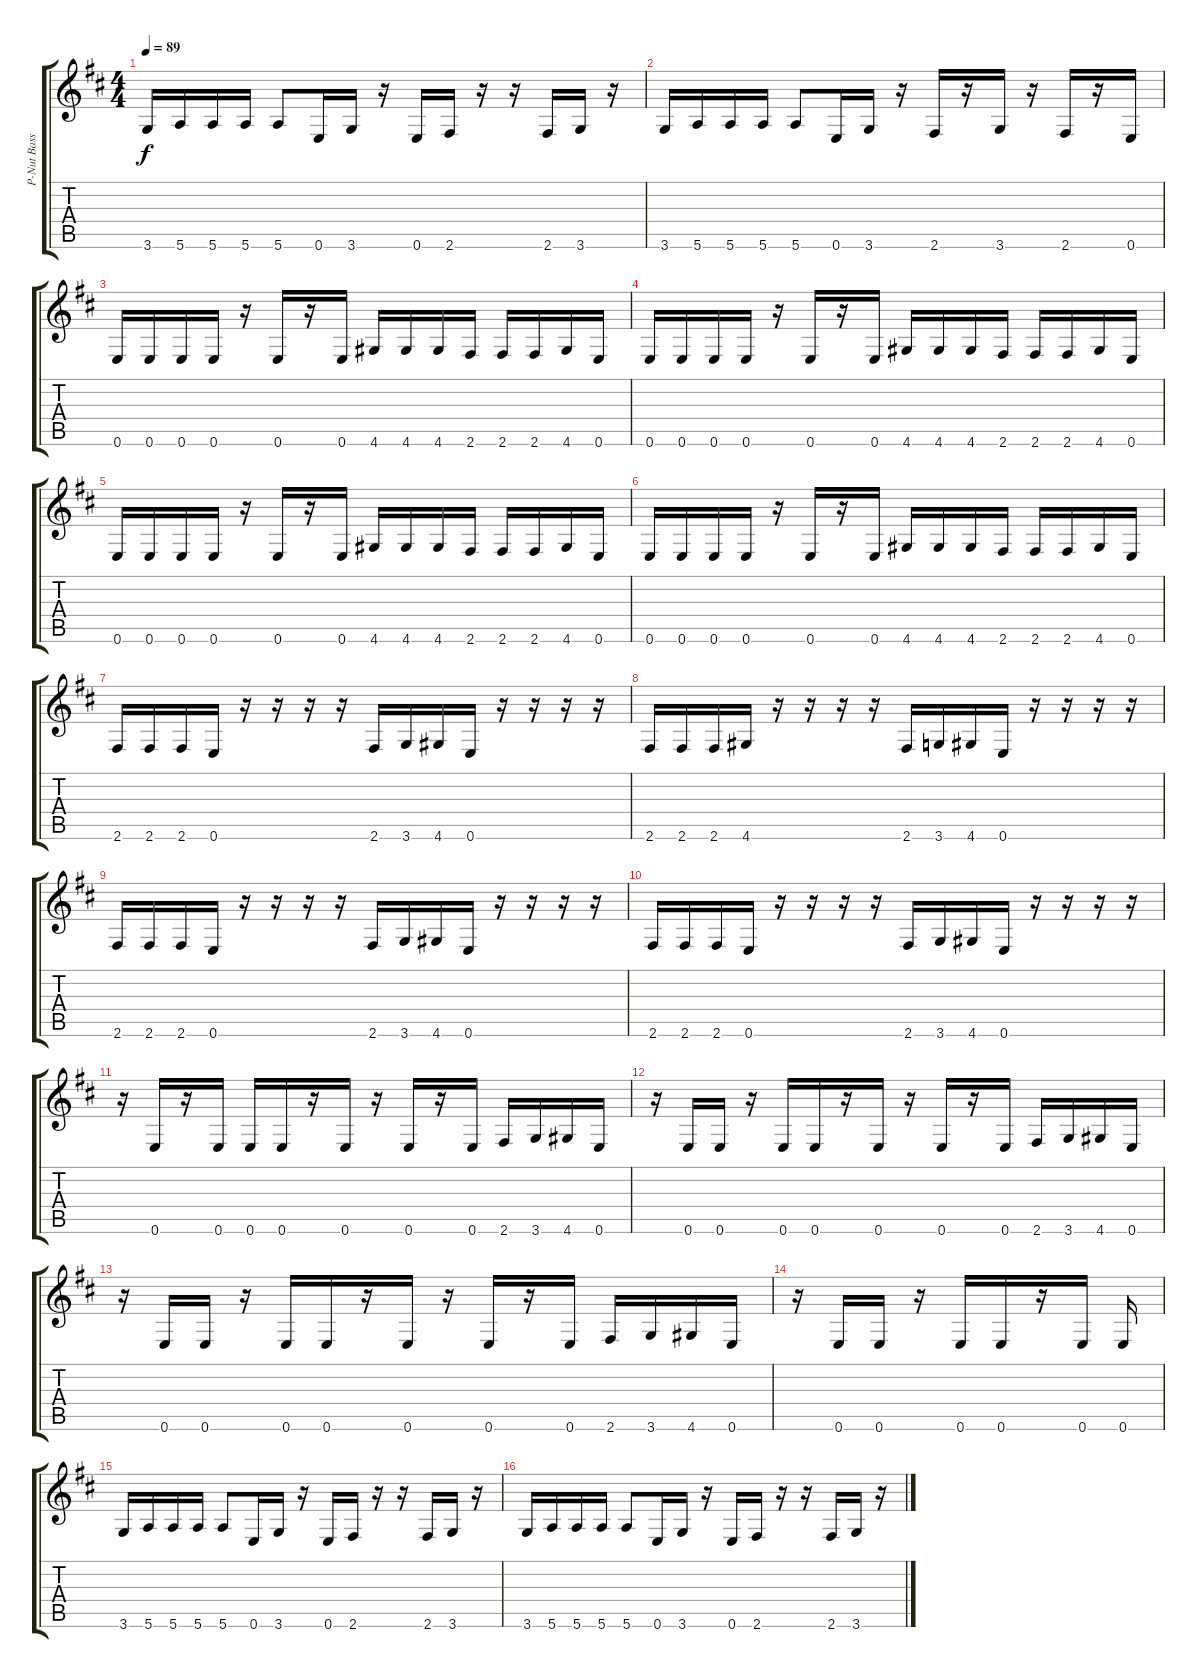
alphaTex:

\track ("P-Nut Bass" "P-Nut Bass") {instrument electricbassfinger}
\staff {score tabs}
\tuning (E4 B3 G3 D3 A2 E2) {hide}
\ts (4 4)
\tempo 89
\clef g2
\ks d
3.6.16{dy f} 5.6.16 5.6.16 5.6.16 5.6.8 0.6.16 3.6.16 r.16 0.6.16 2.6.16 r.16 r.16 2.6.16 3.6.16 r.16 |
3.6.16 5.6.16 5.6.16 5.6.16 5.6.8 0.6.16 3.6.16 r.16 2.6.16 r.16 3.6.16 r.16 2.6.16 r.16 0.6.16 |
0.6.16 0.6.16 0.6.16 0.6.16 r.16 0.6.16 r.16 0.6.16 4.6.16 4.6.16 4.6.16 2.6.16 2.6.16 2.6.16 4.6.16 0.6.16 |
0.6.16 0.6.16 0.6.16 0.6.16 r.16 0.6.16 r.16 0.6.16 4.6.16 4.6.16 4.6.16 2.6.16 2.6.16 2.6.16 4.6.16 0.6.16 |
0.6.16 0.6.16 0.6.16 0.6.16 r.16 0.6.16 r.16 0.6.16 4.6.16 4.6.16 4.6.16 2.6.16 2.6.16 2.6.16 4.6.16 0.6.16 |
0.6.16 0.6.16 0.6.16 0.6.16 r.16 0.6.16 r.16 0.6.16 4.6.16 4.6.16 4.6.16 2.6.16 2.6.16 2.6.16 4.6.16 0.6.16 |
2.6.16 2.6.16 2.6.16 0.6.16 r.16 r.16 r.16 r.16 2.6.16 3.6.16 4.6.16 0.6.16 r.16 r.16 r.16 r.16 |
2.6.16 2.6.16 2.6.16 4.6.16 r.16 r.16 r.16 r.16 2.6.16 3.6.16 4.6.16 0.6.16 r.16 r.16 r.16 r.16 |
2.6.16 2.6.16 2.6.16 0.6.16 r.16 r.16 r.16 r.16 2.6.16 3.6.16 4.6.16 0.6.16 r.16 r.16 r.16 r.16 |
2.6.16 2.6.16 2.6.16 0.6.16 r.16 r.16 r.16 r.16 2.6.16 3.6.16 4.6.16 0.6.16 r.16 r.16 r.16 r.16 |
r.16 0.6.16 r.16 0.6.16 0.6.16 0.6.16 r.16 0.6.16 r.16 0.6.16 r.16 0.6.16 2.6.16 3.6.16 4.6.16 0.6.16 |
r.16 0.6.16 0.6.16 r.16 0.6.16 0.6.16 r.16 0.6.16 r.16 0.6.16 r.16 0.6.16 2.6.16 3.6.16 4.6.16 0.6.16 |
r.16 0.6.16 0.6.16 r.16 0.6.16 0.6.16 r.16 0.6.16 r.16 0.6.16 r.16 0.6.16 2.6.16 3.6.16 4.6.16 0.6.16 |
r.16 0.6.16 0.6.16 r.16 0.6.16 0.6.16 r.16 0.6.16 0.6.16 |
3.6.16 5.6.16 5.6.16 5.6.16 5.6.8 0.6.16 3.6.16 r.16 0.6.16 2.6.16 r.16 r.16 2.6.16 3.6.16 r.16 |
3.6.16 5.6.16 5.6.16 5.6.16 5.6.8 0.6.16 3.6.16 r.16 0.6.16 2.6.16 r.16 r.16 2.6.16 3.6.16 r.16
